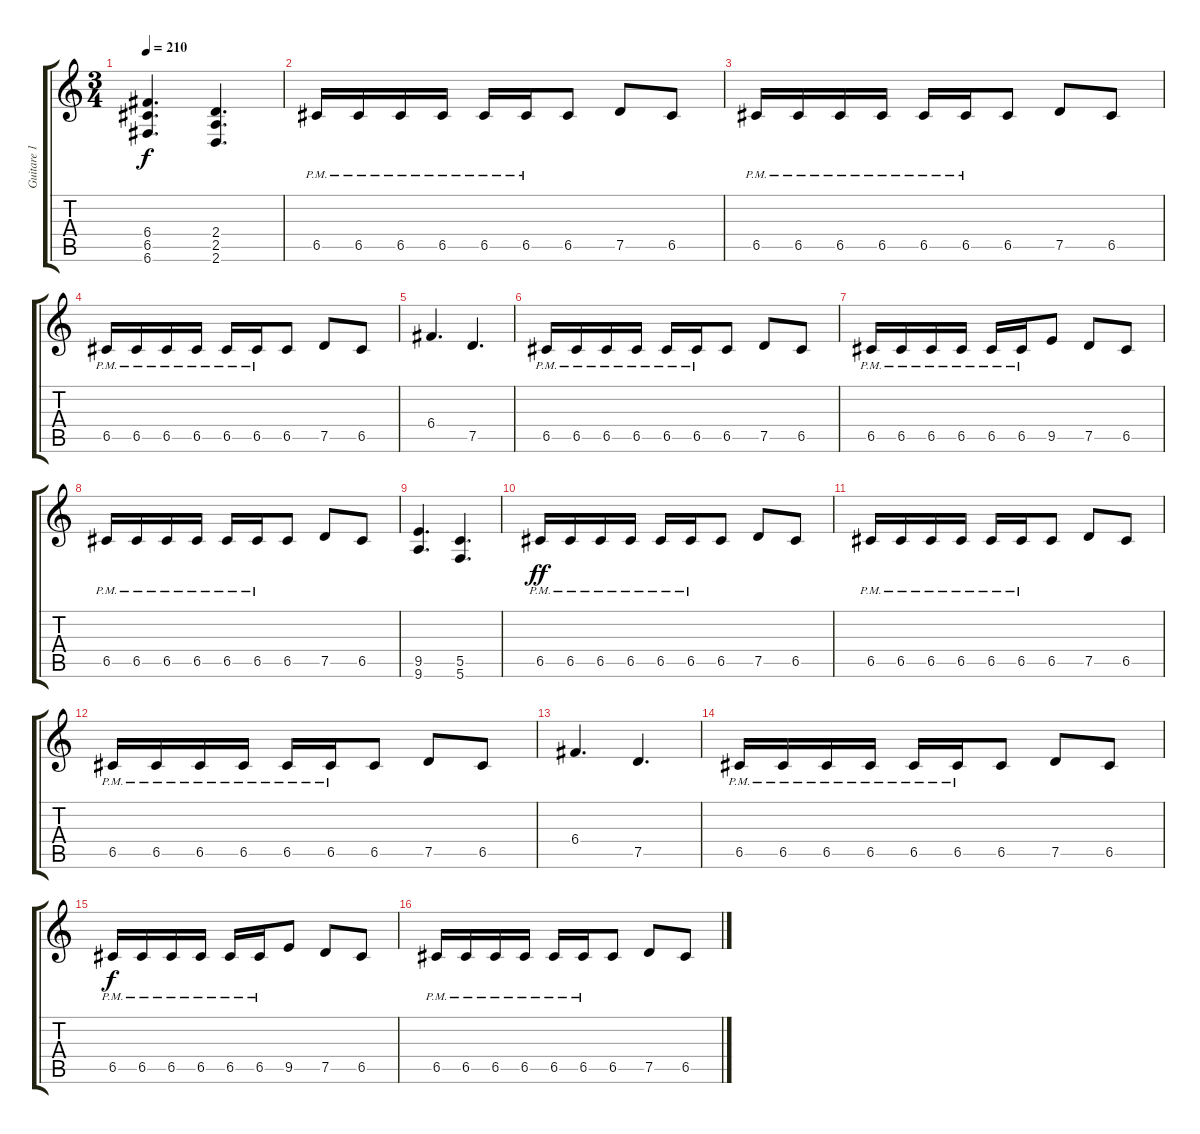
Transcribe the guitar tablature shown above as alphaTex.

\track ("Guitare 1" "Guitare 1") {instrument distortionguitar}
\staff {score tabs}
\tuning (D4 A3 F3 C3 G2 C2) {hide}
\ts (3 4)
\tempo 210
\clef g2
\ks c
(6.4 6.5 6.6).4{d dy f instrument distortionguitar} (2.4 2.5 2.6).4{d} |
6.5{pm}.16 6.5{pm}.16 6.5{pm}.16 6.5{pm}.16 6.5{pm}.16 6.5{pm}.16 6.5.8 7.5.8 6.5.8 |
6.5{pm}.16 6.5{pm}.16 6.5{pm}.16 6.5{pm}.16 6.5{pm}.16 6.5{pm}.16 6.5.8 7.5.8 6.5.8 |
6.5{pm}.16 6.5{pm}.16 6.5{pm}.16 6.5{pm}.16 6.5{pm}.16 6.5{pm}.16 6.5.8 7.5.8 6.5.8 |
6.4.4{d} 7.5.4{d} |
6.5{pm}.16 6.5{pm}.16 6.5{pm}.16 6.5{pm}.16 6.5{pm}.16 6.5{pm}.16 6.5.8 7.5.8 6.5.8 |
6.5{pm}.16 6.5{pm}.16 6.5{pm}.16 6.5{pm}.16 6.5{pm}.16 6.5{pm}.16 9.5.8 7.5.8 6.5.8 |
6.5{pm}.16 6.5{pm}.16 6.5{pm}.16 6.5{pm}.16 6.5{pm}.16 6.5{pm}.16 6.5.8 7.5.8 6.5.8 |
(9.5 9.6).4{d} (5.5 5.6).4{d} |
6.5{pm}.16{dy ff} 6.5{pm}.16 6.5{pm}.16 6.5{pm}.16 6.5{pm}.16 6.5{pm}.16 6.5.8 7.5.8 6.5.8 |
6.5{pm}.16 6.5{pm}.16 6.5{pm}.16 6.5{pm}.16 6.5{pm}.16 6.5{pm}.16 6.5.8 7.5.8 6.5.8 |
6.5{pm}.16 6.5{pm}.16 6.5{pm}.16 6.5{pm}.16 6.5{pm}.16 6.5{pm}.16 6.5.8 7.5.8 6.5.8 |
6.4.4{d} 7.5.4{d} |
6.5{pm}.16 6.5{pm}.16 6.5{pm}.16 6.5{pm}.16 6.5{pm}.16 6.5{pm}.16 6.5.8 7.5.8 6.5.8 |
6.5{pm}.16{dy f} 6.5{pm}.16 6.5{pm}.16 6.5{pm}.16 6.5{pm}.16 6.5{pm}.16 9.5.8 7.5.8 6.5.8 |
6.5{pm}.16 6.5{pm}.16 6.5{pm}.16 6.5{pm}.16 6.5{pm}.16 6.5{pm}.16 6.5.8 7.5.8 6.5.8
